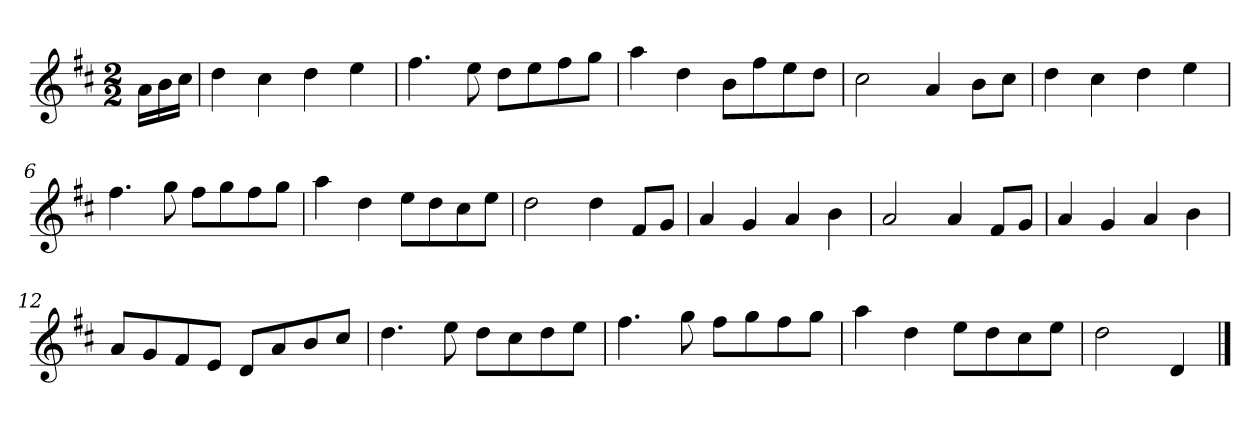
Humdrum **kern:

**kern
*part1
*staff1
*k[f#c#]
*M2/2
*MM120
=
16aLL
16b
16cc#JJ
=1
4dd
4cc#
4dd
4ee
=2
4.ff#
8ee
8ddL
8ee
8ff#
8ggJ
=3
4aa
4dd
8bL
8ff#
8ee
8ddJ
=4
2cc#
4a
8bL
8cc#J
=5
4dd
4cc#
4dd
4ee
=6
4.ff#
8gg
8ff#L
8gg
8ff#
8ggJ
=7
4aa
4dd
8eeL
8dd
8cc#
8eeJ
=8
2dd
4dd
8f#L
8gJ
=9
4a
4g
4a
4b
=10
2a
4a
8f#L
8gJ
=11
4a
4g
4a
4b
=12
8aL
8g
8f#
8eJ
8dL
8a
8b
8cc#J
=13
4.dd
8ee
8ddL
8cc#
8dd
8eeJ
=14
4.ff#
8gg
8ff#L
8gg
8ff#
8ggJ
=15
4aa
4dd
8eeL
8dd
8cc#
8eeJ
=16
2dd
4d
==
*-
